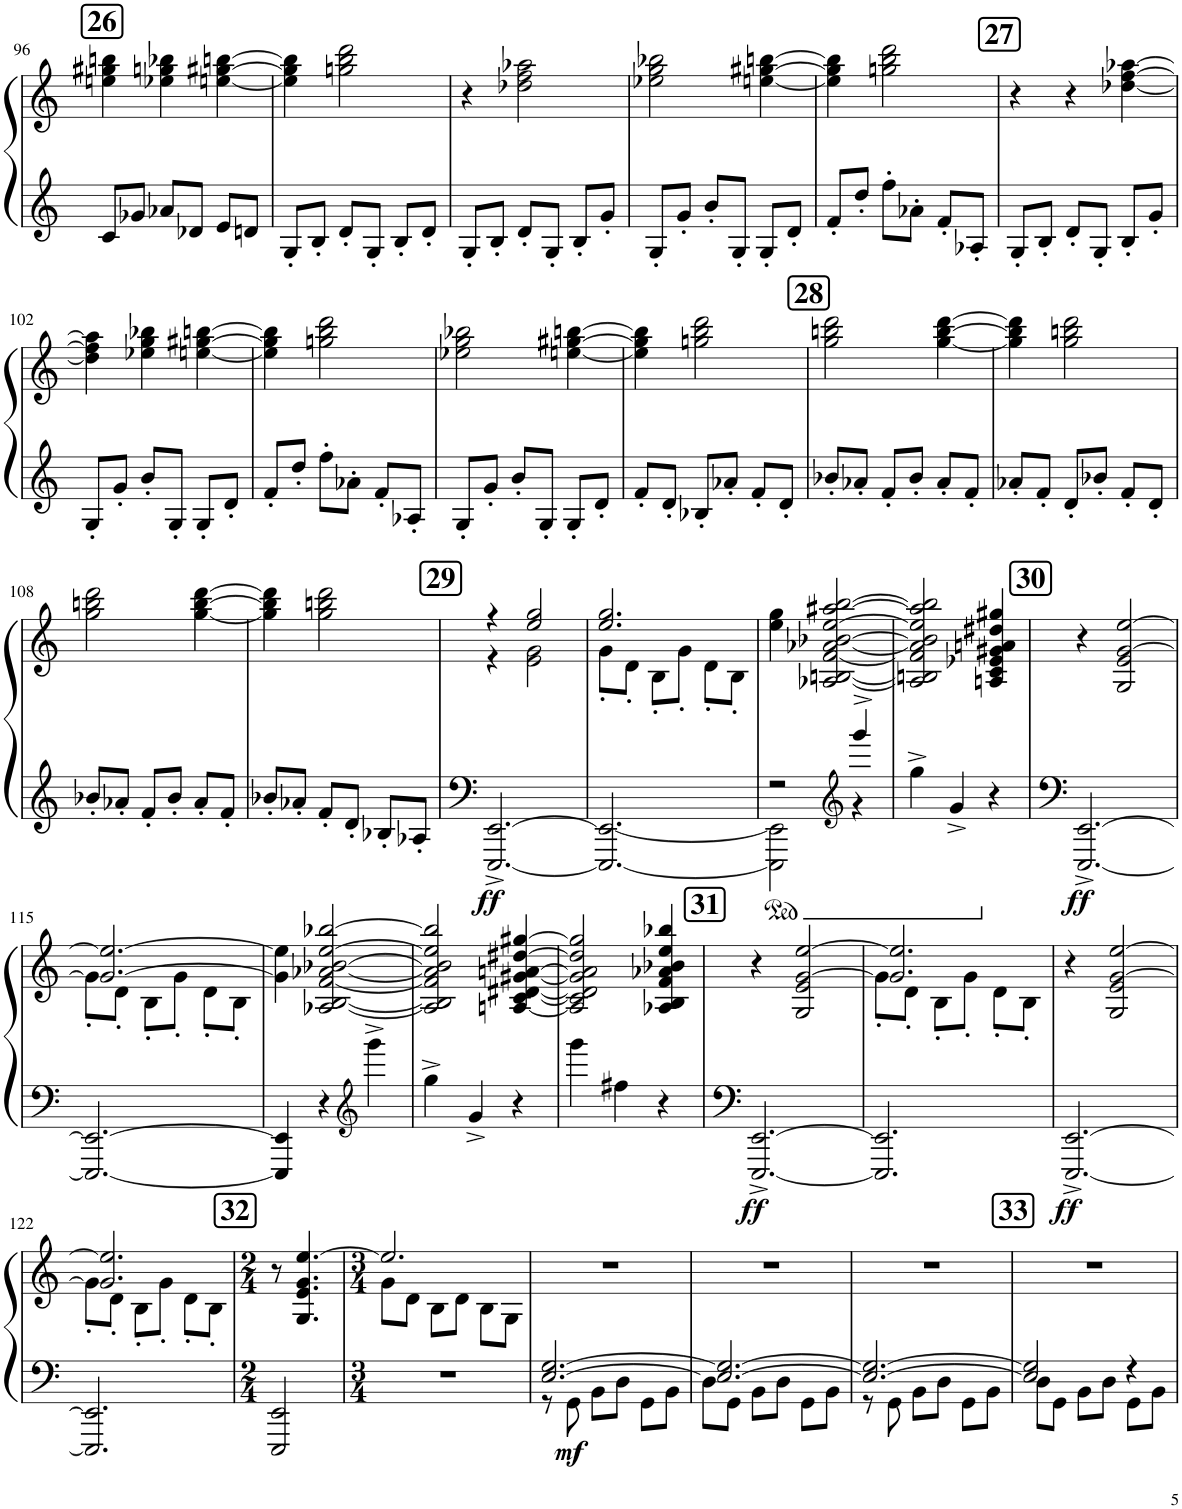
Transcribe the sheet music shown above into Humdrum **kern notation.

**kern	**kern	**dynam
*part1	*part1	*part1
*staff2	*staff1	*staff1/2
*I"Piano	*	*
*I'Pno.	*	*
!!LO:PB:g=z
*clefG2	*clefF4	*
*k[]	*k[]	*
*M3/4	*M3/4	*
!!LO:REH:place=s1:a:B:cj:fs=14:t=26
=96	=96	=96
8c/L	4een\ 4gg#X\ 4bbn\	.
8g-X/J	.	.
8a-X/L	4ee-X\ 4ggn\ 4bb-X\	.
8d-X/J	.	.
8e/L	[4een\ [4gg#X\ [4bbn\	.
8dn/J	.	.
=97	=97	=97
8G'/L	4ee\] 4gg#\] 4bb\]	.
8B'/J	.	.
8d'/L	2ggn\ 2bb\ 2ddd\	.
8G'/J	.	.
8B'/L	.	.
8d'/J	.	.
=98	=98	=98
8G'/L	4r	.
8B'/J	.	.
8d'/L	2dd-X\ 2ff\ 2aa-X\	.
8G'/J	.	.
8B'/L	.	.
8g'/J	.	.
=99	=99	=99
8G'/L	2ee-X\ 2gg\ 2bb-X\	.
8g'/J	.	.
8b'/L	.	.
8G'/J	.	.
8G'/L	[4een\ [4gg#X\ [4bbn\	.
8d'/J	.	.
=100	=100	=100
8f'/L	4ee\] 4gg#\] 4bb\]	.
8dd'/J	.	.
8ff'\L	2ggn\ 2bb\ 2ddd\	.
8a-X'\J	.	.
8f'/L	.	.
8A-X'/J	.	.
!!LO:REH:place=s1:a:B:cj:fs=14:t=27
=101	=101	=101
8G'/L	4r	.
8B'/J	.	.
8d'/L	4r	.
8G'/J	.	.
8B'/L	[4dd-X\ [4ff\ [4aa-X\	.
8g'/J	.	.
!!LO:LB:g=z
=102	=102	=102
8G'/L	4dd-\] 4ff\] 4aa-\]	.
8g'/J	.	.
8b'/L	4ee-X\ 4gg\ 4bb-X\	.
8G'/J	.	.
8G'/L	[4een\ [4gg#X\ [4bbn\	.
8d'/J	.	.
=103	=103	=103
8f'/L	4ee\] 4gg#\] 4bb\]	.
8dd'/J	.	.
8ff'\L	2ggn\ 2bb\ 2ddd\	.
8a-X'\J	.	.
8f'/L	.	.
8A-X'/J	.	.
=104	=104	=104
8G'/L	2ee-X\ 2gg\ 2bb-X\	.
8g'/J	.	.
8b'/L	.	.
8G'/J	.	.
8G'/L	[4een\ [4gg#X\ [4bbn\	.
8d'/J	.	.
=105	=105	=105
8f'/L	4ee\] 4gg#\] 4bb\]	.
8d'/J	.	.
8B-X'/L	2ggn\ 2bb\ 2ddd\	.
8a-X'/J	.	.
8f'/L	.	.
8d'/J	.	.
!!LO:REH:place=s1:a:B:cj:fs=14:t=28
=106	=106	=106
8b-X'/L	2gg\ 2bbn\ 2ddd\	.
8a-X'/J	.	.
8f'/L	.	.
8b-'/J	.	.
8a-'/L	[4gg\ [4bb\ [4ddd\	.
8f'/J	.	.
=107	=107	=107
8a-X'/L	4gg\] 4bb\] 4ddd\]	.
8f'/J	.	.
8d'/L	2gg\ 2bbn\ 2ddd\	.
8b-X'/J	.	.
8f'/L	.	.
8d'/J	.	.
!!LO:LB:g=z
=108	=108	=108
8b-X'/L	2gg\ 2bbn\ 2ddd\	.
8a-X'/J	.	.
8f'/L	.	.
8b-'/J	.	.
8a-'/L	[4gg\ [4bb\ [4ddd\	.
8f'/J	.	.
=109	=109	=109
8b-X'/L	4gg\] 4bb\] 4ddd\]	.
8a-X'/J	.	.
8f'/L	2gg\ 2bbn\ 2ddd\	.
8d'/J	.	.
8B-X'/L	.	.
8A-X'/J	.	.
!!LO:REH:place=s1:a:B:cj:fs=14:t=29
=110	=110	=110
*	*^	*
!	!	!	!LO:DY:b=2
[2.EEE/^ [2.EE/^	4r	4r	ff
.	2ee/ 2gg/	2e\ 2g\	.
=111	=111	=111	=111
2.EEE/_ 2.EE/_	2.ee/ 2.gg/	8g'\L	.
.	.	8d'\J	.
.	.	8B'\L	.
.	.	8g'\J	.
.	.	8d'\L	.
.	.	8B'\J	.
*	*v	*v	*
=112	=112	=112
*^	*	*
2r	2EEE\] 2EE\]	4ee\ 4gg\	.
.	.	[2A-X/ [2Bn/ [2f/ [2a-X/ [2b-X/ [2ee/ [2aa#X/ [2bb/	.
*clefG2	*	*	*
4ggg^/	4r	.	.
*v	*v	*	*
=113	=113	=113
4gg^\	2A-/] 2Bn/] 2f/] 2a-/] 2b-/] 2ee/] 2aa#/] 2bb/]	.
4g^/	.	.
4r	4An/ 4c/ 4e-X/ 4g#X/ 4an/ 4dd#X/ 4gg#X/	.
!!LO:REH:place=s1:a:B:cj:fs=14:t=30
=114	=114	=114
!	!	!LO:DY:b=2
[2.EEE/^ [2.EE/^	4r	ff
.	2G/ 2e/ [2g/ [2ee/	.
!!LO:LB:g=z
=115	=115	=115
*	*^	*
2.EEE/_ 2.EE/_	2.g/_ 2.ee/_	8g'\L	.
.	.	8d'\J	.
.	.	8B'\L	.
.	.	8g'\J	.
.	.	8d'\L	.
.	.	8B'\J	.
*	*v	*v	*
=116	=116	=116
4EEE/] 4EE/]	4g\] 4ee\]	.
4r	[2A-X/ [2B/ [2f/ [2a-X/ [2b-X/ [2ee/ [2bb-X/	.
*clefG2	*	*
4ggg^\	.	.
=117	=117	=117
4gg^\	2A-/] 2B/] 2f/] 2a-/] 2b-/] 2ee/] 2bb-/]	.
4g^/	.	.
4r	[4An/ [4c/ [4d#X/ [4g#X/ [4an/ [4dd#X/ [4gg#X/	.
=118	=118	=118
4ggg\	2A/] 2c/] 2d#/] 2g#/] 2a/] 2dd#/] 2gg#/]	.
4ff#X\	.	.
4r	4A-X/ 4B/ 4f/ 4a-X/ 4b-X/ 4ee/ 4bb-X/	.
!!LO:REH:place=s1:a:B:cj:fs=14:t=31
=119	=119	=119
!	!	!LO:DY:b=2
[2.EEE/^ [2.EE/^	4r	ff
.	2G/ 2e/ [2g/ [2ee/	.
=120	=120	=120
*	*^	*
2.EEE/] 2.EE/]	2.g/] 2.ee/]	8g'\L	.
.	.	8d'\J	.
.	.	8B'\L	.
.	.	8g'\J	.
.	.	8d'\L	.
.	.	8B'\J	.
=121	=121	=121	=121
!	!	!	!LO:DY:b=2
*	*v	*v	*
[2.EEE/^ [2.EE/^	4r	ff
.	2G/ 2e/ [2g/ [2ee/	.
!!LO:LB:g=z
=122	=122	=122
*	*^	*
2.EEE/] 2.EE/]	2.g/] 2.ee/]	8g'\L	.
.	.	8d'\J	.
.	.	8B'\L	.
.	.	8g'\J	.
.	.	8d'\L	.
.	.	8B'\J	.
*	*v	*v	*
!!LO:REH:place=s1:a:B:cj:fs=14:t=32
=123	=123	=123
*M2/4	*M2/4	*
2EEE/ 2EE/	8r	.
.	4.G/ 4.e/ 4.g/ [4.ee/	.
=124	=124	=124
*M3/4	*M3/4	*
*	*^	*
2.r	2.ee/]	8g\L	.
.	.	8d\J	.
.	.	8B\L	.
.	.	8d\J	.
.	.	8B\L	.
.	.	8G\J	.
*	*v	*v	*
=125	=125	=125
*^	*	*
[2.E/ [2.G/	8r	2.r	.
!	!	!	!LO:DY:b=2
.	8GG\	.	mf
.	8BB\L	.	.
.	8D\J	.	.
.	8GG\L	.	.
.	8BB\J	.	.
=126	=126	=126	=126
2.E/_ 2.G/_	8D\L	2.r	.
.	8GG\J	.	.
.	8BB\L	.	.
.	8D\J	.	.
.	8GG\L	.	.
.	8BB\J	.	.
=127	=127	=127	=127
2.E/_ 2.G/_	8r	2.r	.
.	8GG\	.	.
.	8BB\L	.	.
.	8D\J	.	.
.	8GG\L	.	.
.	8BB\J	.	.
!!LO:REH:place=s1:a:B:cj:fs=14:t=33
=128	=128	=128	=128
2E/] 2G/]	8D\L	2.r	.
.	8GG\J	.	.
.	8BB\L	.	.
.	8D\J	.	.
4r	8GG\L	.	.
.	8BB\J	.	.
*v	*v	*	*
=	=	=
*-	*-	*-
